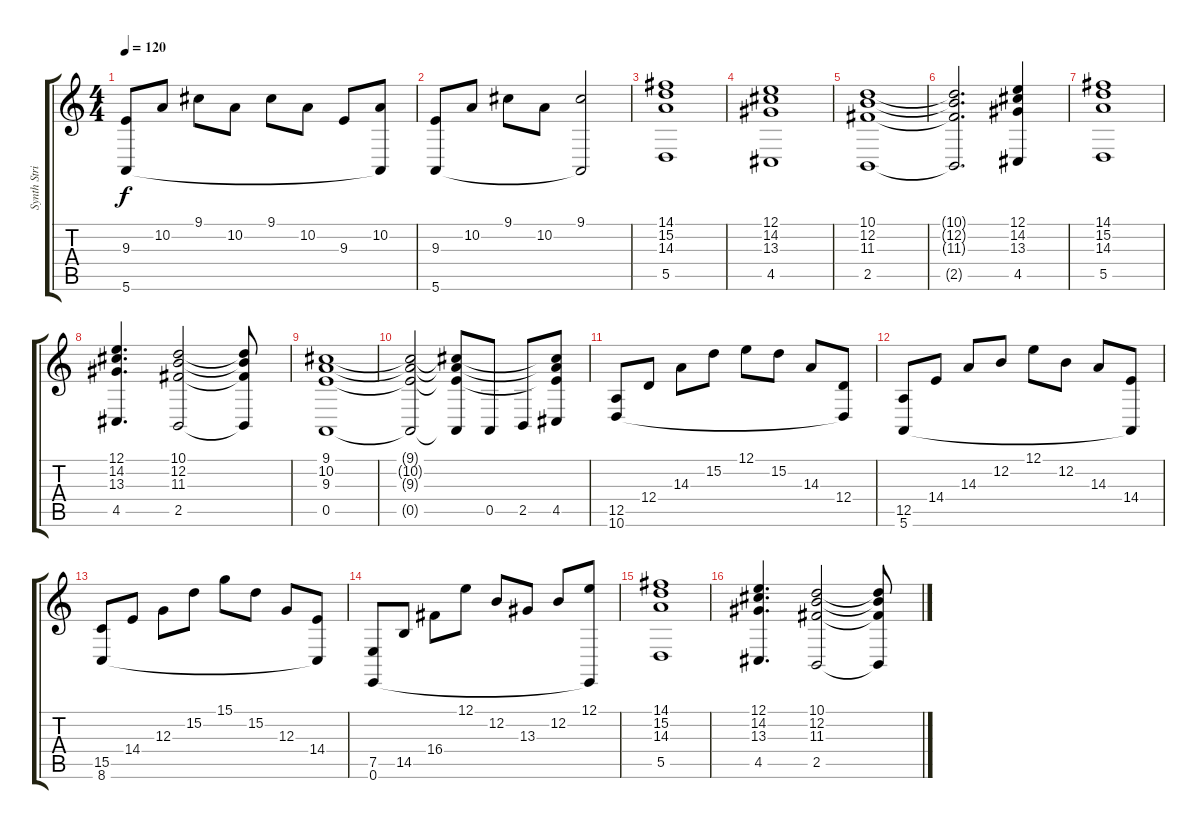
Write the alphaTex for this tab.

\track ("Synth Strings" "Synth Stri") {instrument stringensemble1}
\staff {score tabs}
\tuning (E4 B3 G3 D3 A2 E2) {hide}
\ts (4 4)
\tempo 120
\clef g2
\ks c
(9.3 5.6).8{dy f} 10.2.8 9.1.8 10.2.8 9.1.8 10.2.8 9.3.8 (10.2 5.6{t}).8 |
(9.3 5.6).8 10.2.8 9.1.8 10.2.8 (9.1 5.6{t}).2 |
(14.1 15.2 14.3 5.5).1 |
(12.1 14.2 13.3 4.5).1 |
(10.1 12.2 11.3 2.5).1 |
(10.1{t} 12.2{t} 11.3{t} 2.5{t}).2{d} (12.1 14.2 13.3 4.5).4 |
(14.1 15.2 14.3 5.5).1 |
(12.1 14.2 13.3 4.5).4{d} (10.1 12.2 11.3 2.5).2 (10.1{t} 12.2{t} 11.3{t} 2.5{t}).8 |
(9.1 10.2 9.3 0.5).1 |
(9.1{t} 10.2{t} 9.3{t} 0.5{t}).2 (9.1{t} 10.2{t} 9.3{t} 0.5{t}).8 0.5.8 2.5.8 (9.1{t} 10.2{t} 9.3{t} 4.5).8 |
(12.5 10.6).8 12.4.8 14.3.8 15.2.8 12.1.8 15.2.8 14.3.8 (12.4 10.6{t}).8 |
(12.5 5.6).8 14.4.8 14.3.8 12.2.8 12.1.8 12.2.8 14.3.8 (14.4 5.6{t}).8 |
(15.5 8.6).8 14.4.8 12.3.8 15.2.8 15.1.8 15.2.8 12.3.8 (14.4 8.6{t}).8 |
(7.5 0.6).8 14.5.8 16.4.8 12.1.8 12.2.8 13.3.8 12.2.8 (12.1 0.6{t}).8 |
(14.1 15.2 14.3 5.5).1 |
(12.1 14.2 13.3 4.5).4{d} (10.1 12.2 11.3 2.5).2 (10.1{t} 12.2{t} 11.3{t} 2.5{t}).8
